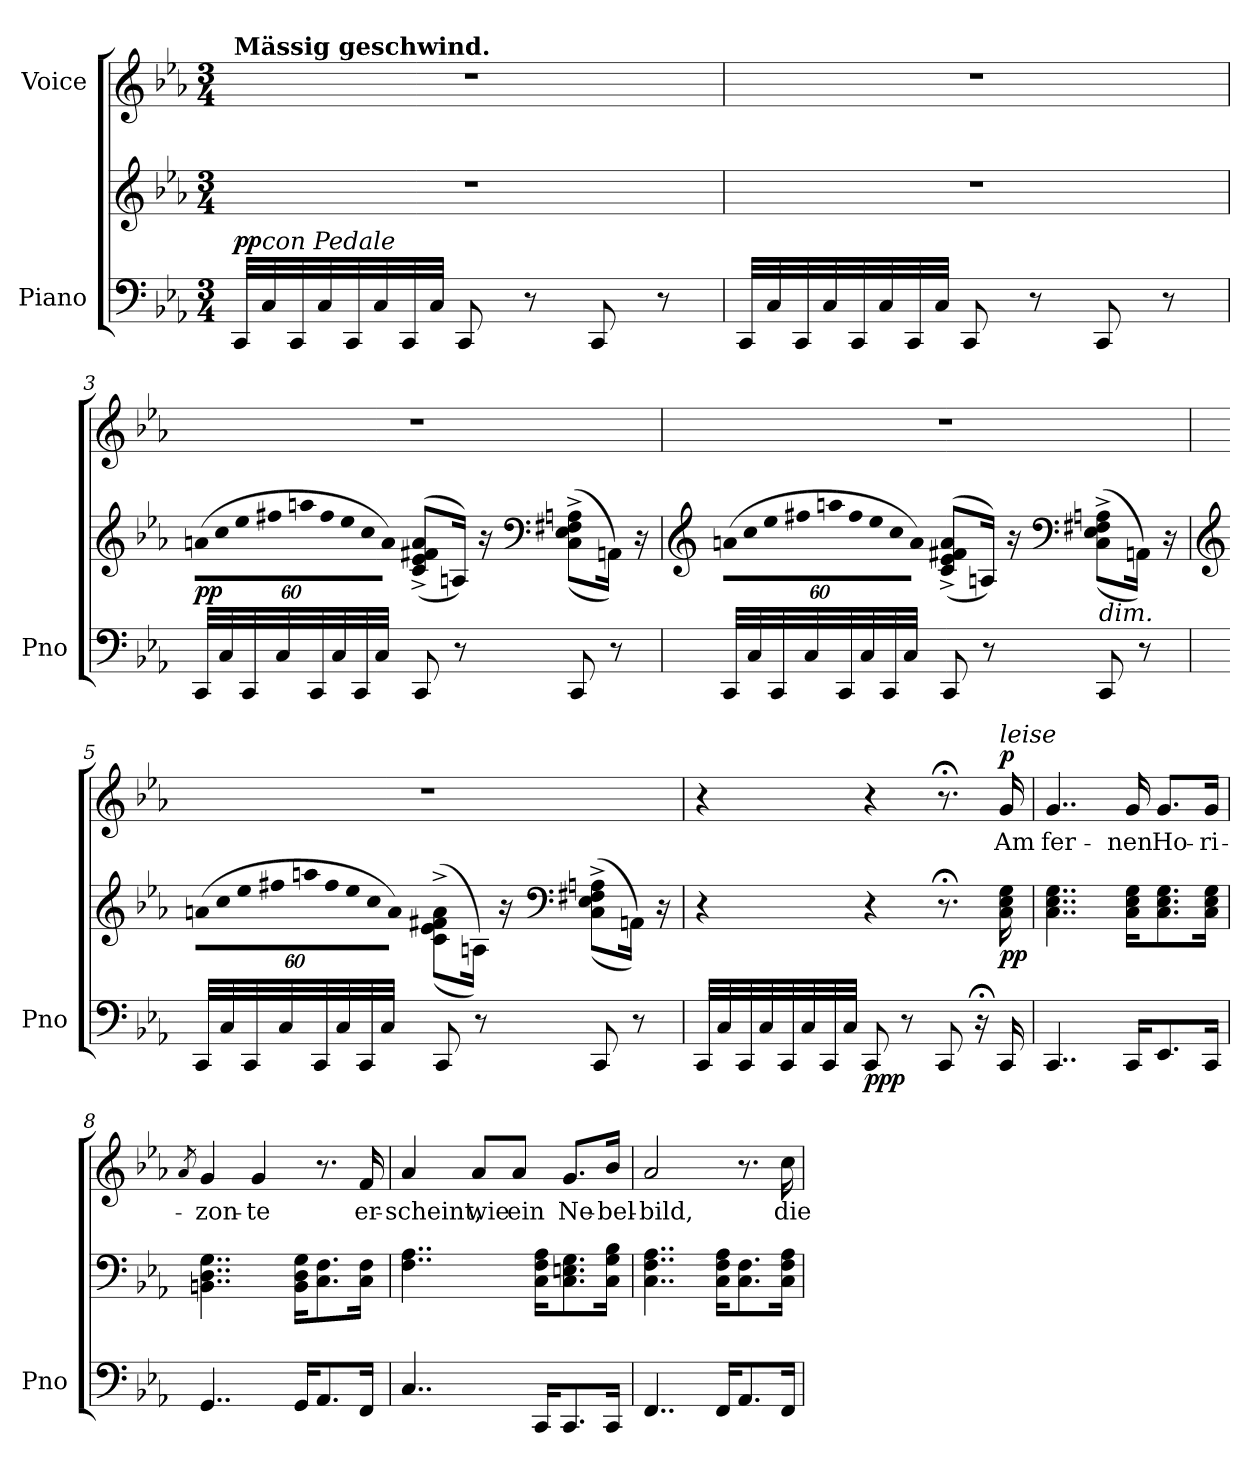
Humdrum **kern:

**kern	**kern	**dynam	**kern	**text	**dynam
*part2	*part2	*part2	*part1	*part1	*part1
*staff3	*staff2	*staff2/3	*staff1	*staff1	*staff1
*I"Piano	*	*	*I"Voice	*	*
*I'Pno	*	*	*	*	*
*clefF4	*clefG2	*	*clefG2	*	*
*k[b-e-a-]	*k[b-e-a-]	*	*k[b-e-a-]	*	*
*M3/4	*M3/4	*	*M3/4	*	*
=1	=1	=1	=1	=1	=1
!	!	!	!LO:TX:a:B:t=Mässig geschwind.	!	!
!	!	!LO:DY:a=2	!	!	!
32CC/LLL	2.r	pp	2.r	.	.
!LO:TX:a:i:t=con Pedale	!	!	!	!	!
32C/	.	.	.	.	.
32CC/	.	.	.	.	.
32C/	.	.	.	.	.
32CC/	.	.	.	.	.
32C/	.	.	.	.	.
32CC/	.	.	.	.	.
32C/JJJ	.	.	.	.	.
8CC/	.	.	.	.	.
8r	.	.	.	.	.
8CC/	.	.	.	.	.
8r	.	.	.	.	.
=2	=2	=2	=2	=2	=2
32CC/LLL	2.r	.	2.r	.	.
32C/	.	.	.	.	.
32CC/	.	.	.	.	.
32C/	.	.	.	.	.
32CC/	.	.	.	.	.
32C/	.	.	.	.	.
32CC/	.	.	.	.	.
32C/JJJ	.	.	.	.	.
8CC/	.	.	.	.	.
8r	.	.	.	.	.
8CC/	.	.	.	.	.
8r	.	.	.	.	.
=3	=3	=3	=3	=3	=3
*	*Xbrackettup	*	*	*	*
!	!LO:N:vis=32	!LO:DY:a=2	!	!	!
32CC/LLL	(>1920%53an\LLL	pp	2.r	.	.
!	!LO:N:vis=32	!	!	!	!
.	1920%53cc\	.	.	.	.
32C/	.	.	.	.	.
!	!LO:N:vis=32	!	!	!	!
.	1920%53ee-\	.	.	.	.
32CC/	.	.	.	.	.
!	!LO:N:vis=32	!	!	!	!
.	1920%53ff#X\	.	.	.	.
32C/	.	.	.	.	.
!	!LO:N:vis=32	!	!	!	!
.	1920%53aan\	.	.	.	.
32CC/	.	.	.	.	.
!	!LO:N:vis=32	!	!	!	!
.	1920%53ff#\	.	.	.	.
32C/	.	.	.	.	.
!	!LO:N:vis=32	!	!	!	!
.	1920%53ee-\	.	.	.	.
32CC/	.	.	.	.	.
!	!LO:N:vis=32	!	!	!	!
.	1920%53cc\	.	.	.	.
32C/JJJ	.	.	.	.	.
!	!LO:N:vis=32	!	!	!	!
.	1920%53a\JJJ)	.	.	.	.
.	(<(<8c/^ 8e-/^ 8f#X/^ 8a/^L	.	.	.	.
8CC/	.	.	.	.	.
.	16An/Jk))	.	.	.	.
8r	.	.	.	.	.
.	16r	.	.	.	.
*	*clefF4	*	*	*	*
.	(>(>8C\^ 8E-\^ 8F#X\^ 8An\^L	.	.	.	.
8CC/	.	.	.	.	.
.	16AAn\Jk))	.	.	.	.
8r	.	.	.	.	.
.	16r	.	.	.	.
.	640ryy	.	.	.	.
!!LO:LB:g=z
=4	=4	=4	=4	=4	=4
*	*clefG2	*	*	*	*
!	!LO:N:vis=32	!	!	!	!
32CC/LLL	(>1920%53an\LLL	.	2.r	.	.
!	!LO:N:vis=32	!	!	!	!
.	1920%53cc\	.	.	.	.
32C/	.	.	.	.	.
!	!LO:N:vis=32	!	!	!	!
.	1920%53ee-\	.	.	.	.
32CC/	.	.	.	.	.
!	!LO:N:vis=32	!	!	!	!
.	1920%53ff#X\	.	.	.	.
32C/	.	.	.	.	.
!	!LO:N:vis=32	!	!	!	!
.	1920%53aan\	.	.	.	.
32CC/	.	.	.	.	.
!	!LO:N:vis=32	!	!	!	!
.	1920%53ff#\	.	.	.	.
32C/	.	.	.	.	.
!	!LO:N:vis=32	!	!	!	!
.	1920%53ee-\	.	.	.	.
32CC/	.	.	.	.	.
!	!LO:N:vis=32	!	!	!	!
.	1920%53cc\	.	.	.	.
32C/JJJ	.	.	.	.	.
!	!LO:N:vis=32	!	!	!	!
.	1920%53a\JJJ)	.	.	.	.
.	(<(<8c/^ 8e-/^ 8f#X/^ 8a/^L	.	.	.	.
8CC/	.	.	.	.	.
.	16An/Jk))	.	.	.	.
8r	.	.	.	.	.
.	16r	.	.	.	.
*	*clefF4	*	*	*	*
.	(>(>8C\^ 8E-\^ 8F#X\^ 8An\^L	.	.	.	.
!LO:TX:a:i:t=dim.	!	!	!	!	!
8CC/	.	.	.	.	.
.	16AAn\Jk))	.	.	.	.
8r	.	.	.	.	.
.	16r	.	.	.	.
.	640ryy	.	.	.	.
=5	=5	=5	=5	=5	=5
*	*clefG2	*	*	*	*
!	!LO:N:vis=32	!	!	!	!
32CC/LLL	(>1920%53an\LLL	.	2.r	.	.
!	!LO:N:vis=32	!	!	!	!
.	1920%53cc\	.	.	.	.
32C/	.	.	.	.	.
!	!LO:N:vis=32	!	!	!	!
.	1920%53ee-\	.	.	.	.
32CC/	.	.	.	.	.
!	!LO:N:vis=32	!	!	!	!
.	1920%53ff#X\	.	.	.	.
32C/	.	.	.	.	.
!	!LO:N:vis=32	!	!	!	!
.	1920%53aan\	.	.	.	.
32CC/	.	.	.	.	.
!	!LO:N:vis=32	!	!	!	!
.	1920%53ff#\	.	.	.	.
32C/	.	.	.	.	.
!	!LO:N:vis=32	!	!	!	!
.	1920%53ee-\	.	.	.	.
32CC/	.	.	.	.	.
!	!LO:N:vis=32	!	!	!	!
.	1920%53cc\	.	.	.	.
32C/JJJ	.	.	.	.	.
!	!LO:N:vis=32	!	!	!	!
.	1920%53a\JJJ)	.	.	.	.
.	(>(>8c\^ 8e-\^ 8f#X\^ 8a\^L	.	.	.	.
8CC/	.	.	.	.	.
.	16An\Jk))	.	.	.	.
8r	.	.	.	.	.
.	16r	.	.	.	.
*	*clefF4	*	*	*	*
.	(>(>8C\^ 8E-\^ 8F#X\^ 8An\^L	.	.	.	.
8CC/	.	.	.	.	.
.	16AAn\Jk))	.	.	.	.
8r	.	.	.	.	.
.	16r	.	.	.	.
.	640ryy	.	.	.	.
=6	=6	=6	=6	=6	=6
32CC/LLL	4r	.	4r	.	.
32C/	.	.	.	.	.
32CC/	.	.	.	.	.
32C/	.	.	.	.	.
32CC/	.	.	.	.	.
32C/	.	.	.	.	.
32CC/	.	.	.	.	.
32C/JJJ	.	.	.	.	.
!	!	!LO:DY:b=2	!	!	!
8CC/	4r	ppp	4r	.	.
8r	.	.	.	.	.
8CC/	8.r;<	.	8.r;<	.	.
16r;<	.	.	.	.	.
*	*	*	*MM45	*	*
!	!	!	!LO:TX:a:i:t=leise	!	!
!	!	!LO:DY:b	!	!LO:LY:b	!LO:DY:b
16CC/	16C\ 16E-\ 16G\	pp	16g/	Am	p
!!LO:LB:g=z
=7	=7	=7	=7	=7	=7
!	!	!	!	!LO:LY:b	!
4..CC/	4..C\ 4..E-\ 4..G\	.	4..g/	fer-	.
!	!	!	!	!LO:LY:b	!
16CC/KL	16C\ 16E-\ 16G\KL	.	16g/	-nen	.
!	!	!	!	!LO:LY:b	!
8.EE-/	8.C\ 8.E-\ 8.G\	.	8.g/L	Ho-	.
!	!	!	!	!LO:LY:b	!
16CC/Jk	16C\ 16E-\ 16G\Jk	.	16g/Jk	-ri-	.
=8	=8	=8	=8	=8	=8
.	.	.	8qa-/	.	.
!	!	!	!	!LO:LY:b	!
4..GG/	4..BBn\ 4..D\ 4..G\	.	4g/	-zon-	.
!	!	!	!	!LO:LY:b	!
.	.	.	4g/	te	.
16GG/KL	16BB\ 16D\ 16G\KL	.	.	.	.
8.AA-/	8.C\ 8.F\	.	8.r	.	.
!	!	!	!	!LO:LY:b	!
16FF/Jk	16C\ 16F\Jk	.	16f/	er-	.
=9	=9	=9	=9	=9	=9
!	!	!	!	!LO:LY:b	!
4..C/	4..F\ 4..A-\	.	4a-/	-scheint,	.
!	!	!	!	!LO:LY:b	!
.	.	.	8a-/L	wie	.
!	!	!	!	!LO:LY:b	!
.	.	.	8a-/J	ein	.
16CC/KL	16C\ 16F\ 16A-\KL	.	.	.	.
!	!	!	!	!LO:LY:b	!
8.CC/	8.C\ 8.En\ 8.G\	.	8.g/L	Ne-	.
!	!	!	!	!LO:LY:b	!
16CC/Jk	16C\ 16G\ 16B-\Jk	.	16b-/Jk	-bel-	.
=10	=10	=10	=10	=10	=10
!	!	!	!	!LO:LY:b	!
4..FF/	4..C\ 4..F\ 4..A-\	.	2a-/	-bild,	.
16FF/KL	16C\ 16F\ 16A-\KL	.	.	.	.
8.AA-/	8.C\ 8.F\	.	8.r	.	.
*	*	*	*MM40	*	*
!	!	!	!	!LO:LY:b	!
16FF/Jk	16C\ 16F\ 16A-\Jk	.	16cc\	die	.
=	=	=	=	=	=
*-	*-	*-	*-	*-	*-
